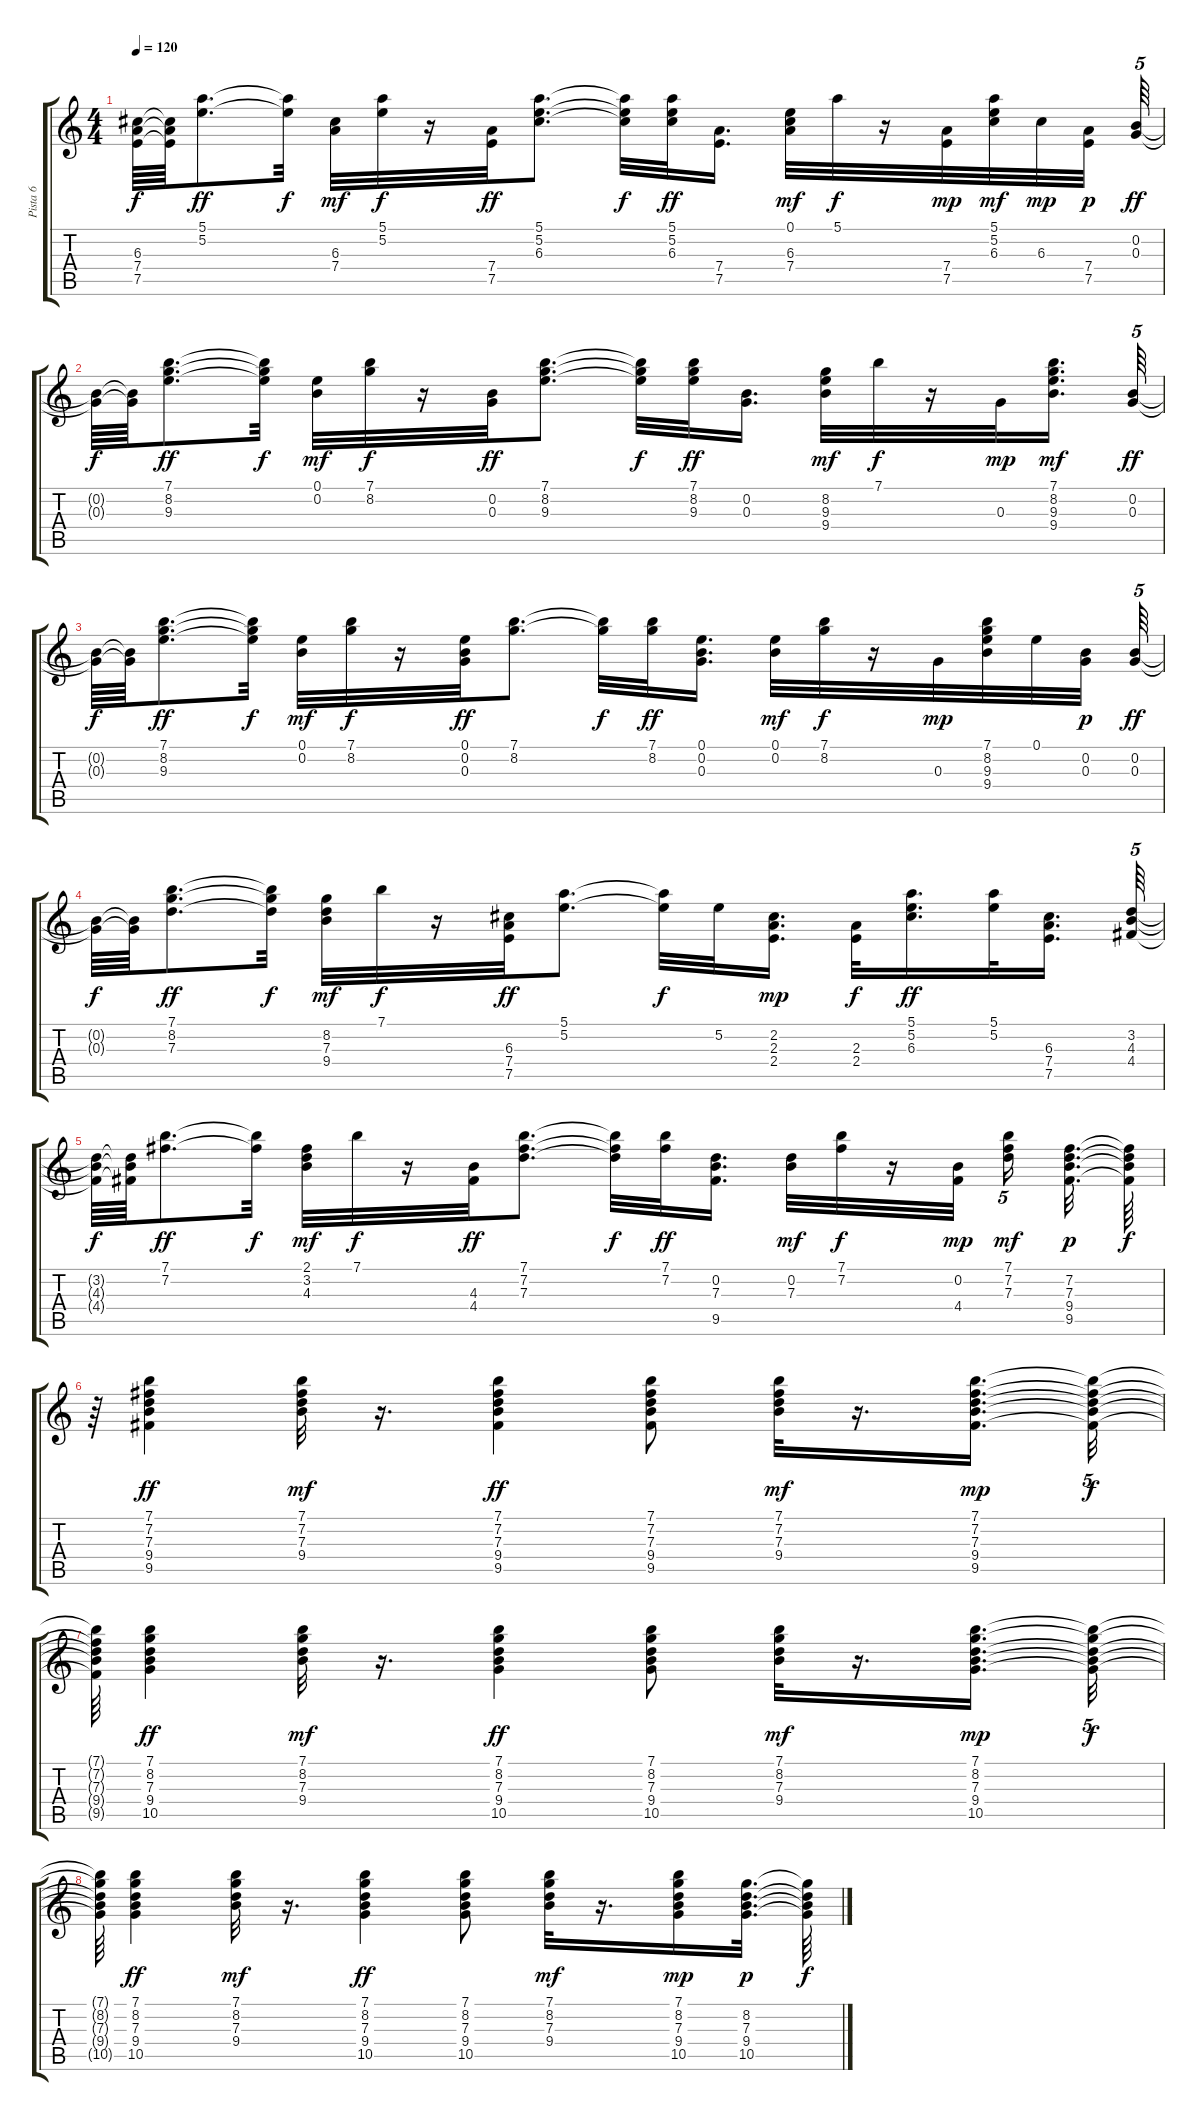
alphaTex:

\track ("Pista 6" "Pista 6") {instrument acousticguitarnylon}
\staff {score tabs}
\tuning (E4 B3 G3 D3 A2 E2) {hide}
\ts (4 4)
\tempo 120
\clef g2
\ks c
(6.3{t} 7.4{t} 7.5{t}).64{dy f} (6.3{t} 7.4{t} 7.5{t}).64 (5.1 5.2).8{d dy ff} (5.1{t} 5.2{t}).32{dy f} (6.3 7.4).32{dy mf} (5.1 5.2).32{dy f} r.16 (7.4 7.5).32{dy ff} (5.1 5.2 6.3).8{d} (5.1{t} 5.2{t} 6.3{t}).32{dy f} (5.1 5.2 6.3).32{dy ff} (7.4 7.5).16{d} (0.1 6.3 7.4).32{dy mf} 5.1.32{dy f} r.16 (7.4 7.5).32{dy mp} (5.1 5.2 6.3).32{dy mf} 6.3.32{dy mp} (7.4 7.5).32{dy p} (0.2 0.3).64{tu (5 4) dy ff} |
(0.2{t} 0.3{t}).64{dy f} (0.2{t} 0.3{t}).64 (7.1 8.2 9.3).8{d dy ff} (7.1{t} 8.2{t} 9.3{t}).32{dy f} (0.1 0.2).32{dy mf} (7.1 8.2).32{dy f} r.16 (0.2 0.3).32{dy ff} (7.1 8.2 9.3).8{d} (7.1{t} 8.2{t} 9.3{t}).32{dy f} (7.1 8.2 9.3).32{dy ff} (0.2 0.3).16{d} (8.2 9.3 9.4).32{dy mf} 7.1.32{dy f} r.16 0.3.32{dy mp} (7.1 8.2 9.3 9.4).16{d dy mf} (0.2 0.3).64{tu (5 4) dy ff} |
(0.2{t} 0.3{t}).64{dy f} (0.2{t} 0.3{t}).64 (7.1 8.2 9.3).8{d dy ff} (7.1{t} 8.2{t} 9.3{t}).32{dy f} (0.1 0.2).32{dy mf} (7.1 8.2).32{dy f} r.16 (0.1 0.2 0.3).32{dy ff} (7.1 8.2).8{d} (7.1{t} 8.2{t}).32{dy f} (7.1 8.2).32{dy ff} (0.1 0.2 0.3).16{d} (0.1 0.2).32{dy mf} (7.1 8.2).32{dy f} r.16 0.3.32{dy mp} (7.1 8.2 9.3 9.4).32 0.1.32 (0.2 0.3).32{dy p} (0.2 0.3).64{tu (5 4) dy ff} |
(0.2{t} 0.3{t}).64{dy f} (0.2{t} 0.3{t}).64 (7.1 8.2 7.3).8{d dy ff} (7.1{t} 8.2{t} 7.3{t}).32{dy f} (8.2 7.3 9.4).32{dy mf} 7.1.32{dy f} r.16 (6.3 7.4 7.5).32{dy ff} (5.1 5.2).8{d} (5.1{t} 5.2{t}).32{dy f} 5.2.32 (2.2 2.3 2.4).16{d dy mp} (2.3 2.4).32{dy f} (5.1 5.2 6.3).16{d dy ff} (5.1 5.2).32 (6.3 7.4 7.5).16{d} (3.2 4.3 4.4).64{tu (5 4)} |
(3.2{t} 4.3{t} 4.4{t}).64{dy f} (3.2{t} 4.3{t} 4.4{t}).64 (7.1 7.2).8{d dy ff} (7.1{t} 7.2{t}).32{dy f} (2.1 3.2 4.3).32{dy mf} 7.1.32{dy f} r.16 (4.3 4.4).32{dy ff} (7.1 7.2 7.3).8{d} (7.1{t} 7.2{t} 7.3{t}).32{dy f} (7.1 7.2).32{dy ff} (0.2 7.3 9.5).16{d} (0.2 7.3).32{dy mf} (7.1 7.2).32{dy f} r.16 (0.2 4.4).32{dy mp beam splitsecondary} (7.1 7.2 7.3).16{tu (5 4) dy mf} (7.2 7.3 9.4 9.5).32{d dy p} (7.2{t} 7.3{t} 9.4{t} 9.5{t}).64{dy f} |
r.64 (7.1 7.2 7.3 9.4 9.5).4{dy ff} (7.1 7.2 7.3 9.4).32{dy mf} r.16{d} (7.1 7.2 7.3 9.4 9.5).4{dy ff} (7.1 7.2 7.3 9.4 9.5).8 (7.1 7.2 7.3 9.4).32{dy mf} r.16{d} (7.1 7.2 7.3 9.4 9.5).16{d dy mp} (7.1{t} 7.2{t} 7.3{t} 9.4{t} 9.5{t}).32{tu (5 4) dy f} |
(7.1{t} 7.2{t} 7.3{t} 9.4{t} 9.5{t}).64 (7.1 8.2 7.3 9.4 10.5).4{dy ff} (7.1 8.2 7.3 9.4).32{dy mf} r.16{d} (7.1 8.2 7.3 9.4 10.5).4{dy ff} (7.1 8.2 7.3 9.4 10.5).8 (7.1 8.2 7.3 9.4).32{dy mf} r.16{d} (7.1 8.2 7.3 9.4 10.5).16{d dy mp} (7.1{t} 8.2{t} 7.3{t} 9.4{t} 10.5{t}).32{tu (5 4) dy f} |
(7.1{t} 8.2{t} 7.3{t} 9.4{t} 10.5{t}).64 (7.1 8.2 7.3 9.4 10.5).4{dy ff} (7.1 8.2 7.3 9.4).32{dy mf} r.16{d} (7.1 8.2 7.3 9.4 10.5).4{dy ff} (7.1 8.2 7.3 9.4 10.5).8 (7.1 8.2 7.3 9.4).32{dy mf} r.16{d} (7.1 8.2 7.3 9.4 10.5).16{dy mp} (8.2 7.3 9.4 10.5).32{d dy p} (8.2{t} 7.3{t} 9.4{t} 10.5{t}).64{dy f}
